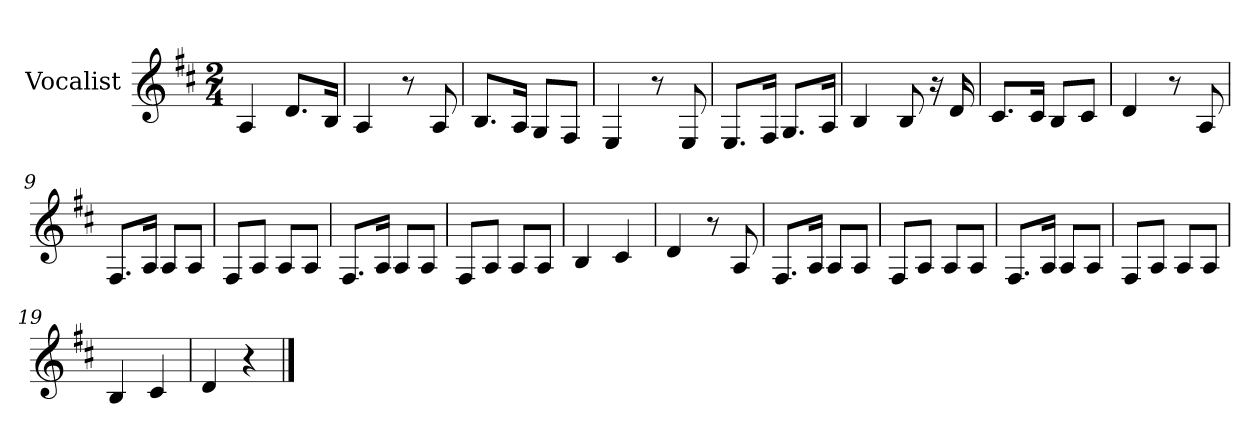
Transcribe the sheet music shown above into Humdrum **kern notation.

**kern
*part1
*staff1
*I"Vocalist
*k[f#c#]
*D:
*M2/4
=1
4A
8.dL
16BJk
=2
4A
8r
8A
=3
8.BL
16AJk
8GL
8F#J
=4
4E
8r
8E
=5
8.EL
16F#Jk
8.GL
16AJk
=6
4B
8B
16r
16d
=7
8.c#L
16c#Jk
8BL
8c#J
=8
4d
8r
8A
=9
8.F#L
16AJk
8AL
8AJ
=10
8F#L
8AJ
8AL
8AJ
=11
8.F#L
16AJk
8AL
8AJ
=12
8F#L
8AJ
8AL
8AJ
=13
4B
4c#
=14
4d
8r
8A
=15
8.F#L
16AJk
8AL
8AJ
=16
8F#L
8AJ
8AL
8AJ
=17
8.F#L
16AJk
8AL
8AJ
=18
8F#L
8AJ
8AL
8AJ
=19
4B
4c#
=20
4d
4r
==
*-
